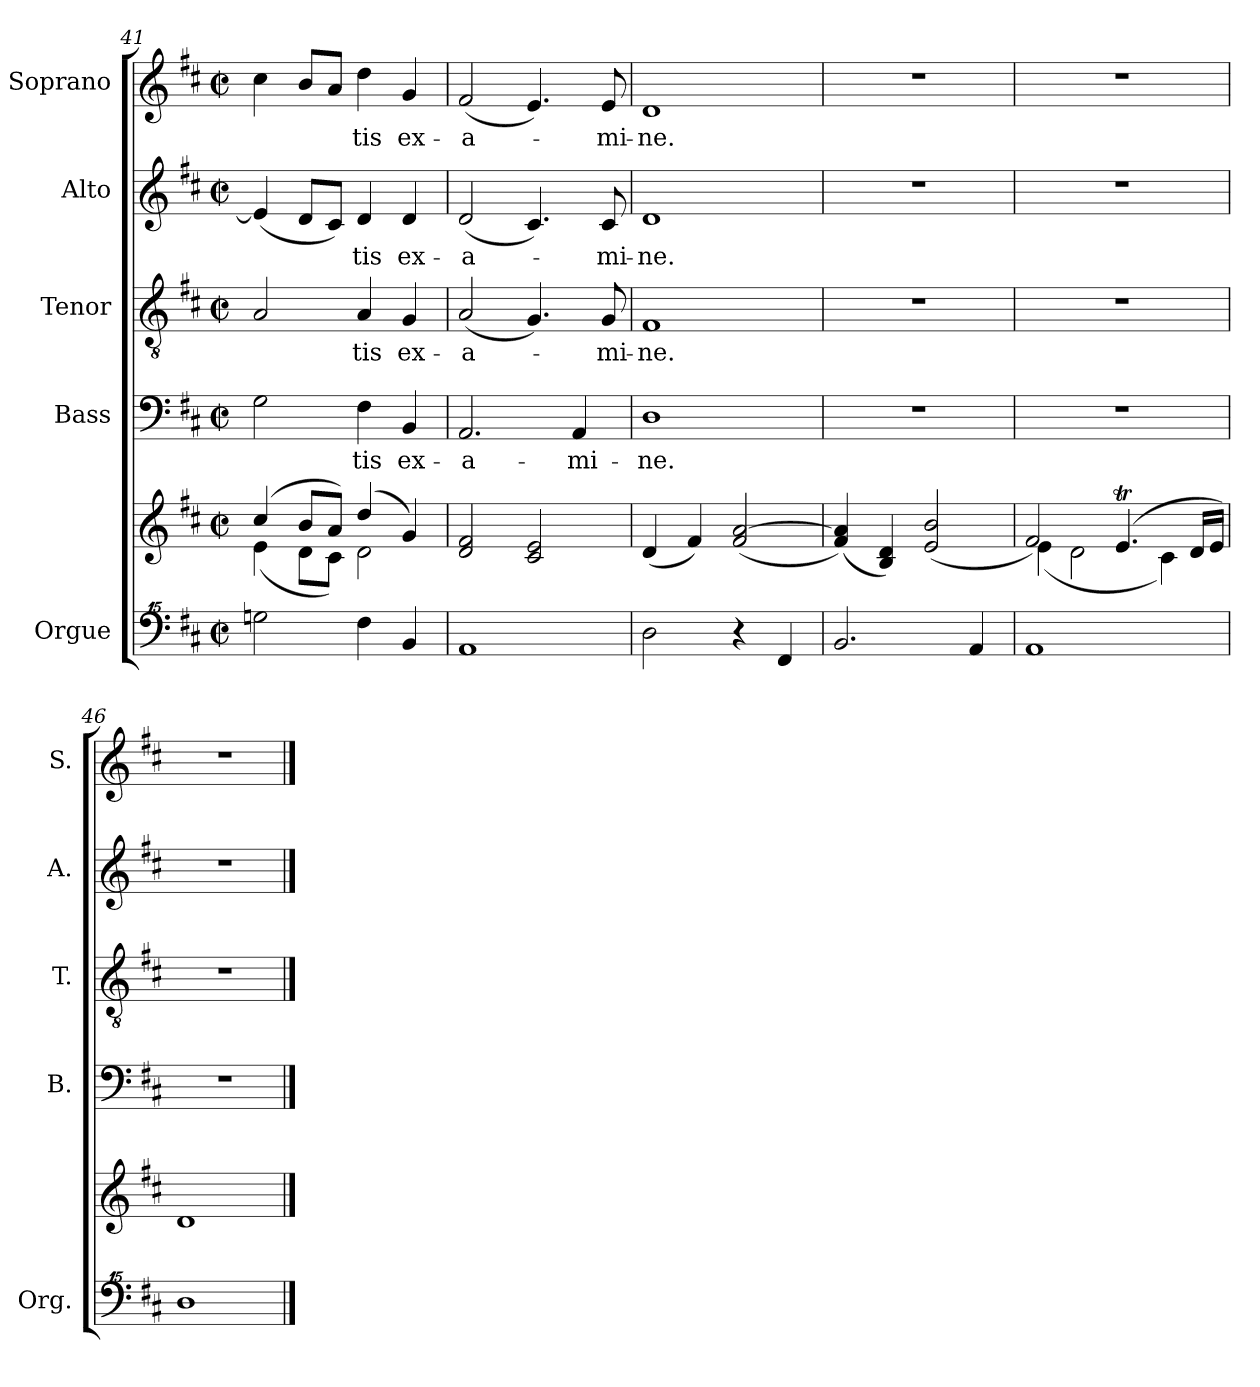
**kern	**kern	**kern	**text	**kern	**text	**kern	**text	**kern	**text
*part5	*part5	*part4	*part4	*part3	*part3	*part2	*part2	*part1	*part1
*staff6	*staff5	*staff4	*staff4	*staff3	*staff3	*staff2	*staff2	*staff1	*staff1
*I"Orgue	*	*I"Bass	*	*I"Tenor	*	*I"Alto	*	*I"Soprano	*
*I'Org.	*	*I'B.	*	*I'T.	*	*I'A.	*	*I'S.	*
*clefF^^4	*clefG2	*clefF4	*	*clefGv2	*	*clefG2	*	*clefG2	*
*k[f#c#]	*k[f#c#]	*k[f#c#]	*	*k[f#c#]	*	*k[f#c#]	*	*k[f#c#]	*
*M4/4	*M4/4	*M4/4	*	*M4/4	*	*M4/4	*	*M4/4	*
*met(c|)	*met(c|)	*met(c|)	*	*met(c|)	*	*met(c|)	*	*met(c|)	*
=41	=41	=41	=41	=41	=41	=41	=41	=41	=41
*	*^	*	*	*	*	*	*	*	*
2ggn\	(4cc#/	(4e\	2G\	.	2A/	.	(4e/]	.	4cc#\	.
.	8b/L	8d\L	.	.	.	.	8d/L	.	8b/L	.
.	8a/J)	8c#\J)	.	.	.	.	8c#/J)	.	8a/J	.
!	!	!	!	!LO:LY:b	!	!LO:LY:b	!	!LO:LY:b	!	!LO:LY:b
4ff#\	(4dd/	2d\	4F#\	-tis	4A/	-tis	4d/	-tis	4dd\	-tis
!	!	!	!	!LO:LY:b	!	!LO:LY:b	!	!LO:LY:b	!	!LO:LY:b
4b/	4g/)	.	4BB/	ex-	4G/	ex-	4d/	ex-	4g/	ex-
*	*v	*v	*	*	*	*	*	*	*	*
=42	=42	=42	=42	=42	=42	=42	=42	=42	=42
!	!	!	!LO:LY:b	!	!LO:LY:b	!	!LO:LY:b	!	!LO:LY:b
1a	2d/ 2f#/	2.AA/	-a-	(2A/	-a-	(2d/	-a-	(2f#/	-a-
.	2c#/ 2e/	.	.	4.G/)	.	4.c#/)	.	4.e/)	.
!	!	!	!LO:LY:b	!	!	!	!	!	!
.	.	4AA/	-mi-	.	.	.	.	.	.
!	!	!	!	!	!LO:LY:b	!	!LO:LY:b	!	!LO:LY:b
.	.	.	.	8G/	-mi-	8c#/	-mi-	8e/	-mi-
=43	=43	=43	=43	=43	=43	=43	=43	=43	=43
!	!	!	!LO:LY:b	!	!LO:LY:b	!	!LO:LY:b	!	!LO:LY:b
2dd\	(4d/	1D	-ne.	1F#	-ne.	1d	-ne.	1d	-ne.
.	4f#/)	.	.	.	.	.	.	.	.
4r	(2f#/ [2a/	.	.	.	.	.	.	.	.
4f#/	.	.	.	.	.	.	.	.	.
!!LO:LB:g=z
=44	=44	=44	=44	=44	=44	=44	=44	=44	=44
2.b/	(4f#/ 4a/])	1r	.	1r	.	1r	.	1r	.
.	4B/ 4d/)	.	.	.	.	.	.	.	.
.	(2e/ 2b/	.	.	.	.	.	.	.	.
4a/	.	.	.	.	.	.	.	.	.
=45	=45	=45	=45	=45	=45	=45	=45	=45	=45
*	*^	*	*	*	*	*	*	*	*
1a	2f#/)	(4e\	1r	.	1r	.	1r	.	1r	.
.	.	2d\	.	.	.	.	.	.	.	.
.	(4.eT/	.	.	.	.	.	.	.	.	.
.	.	4c#\)	.	.	.	.	.	.	.	.
.	16d/LL	.	.	.	.	.	.	.	.	.
.	16e/JJ)	.	.	.	.	.	.	.	.	.
*	*v	*v	*	*	*	*	*	*	*	*
=46	=46	=46	=46	=46	=46	=46	=46	=46	=46
1dd	1d	1r	.	1r	.	1r	.	1r	.
==	==	==	==	==	==	==	==	==	==
*-	*-	*-	*-	*-	*-	*-	*-	*-	*-
